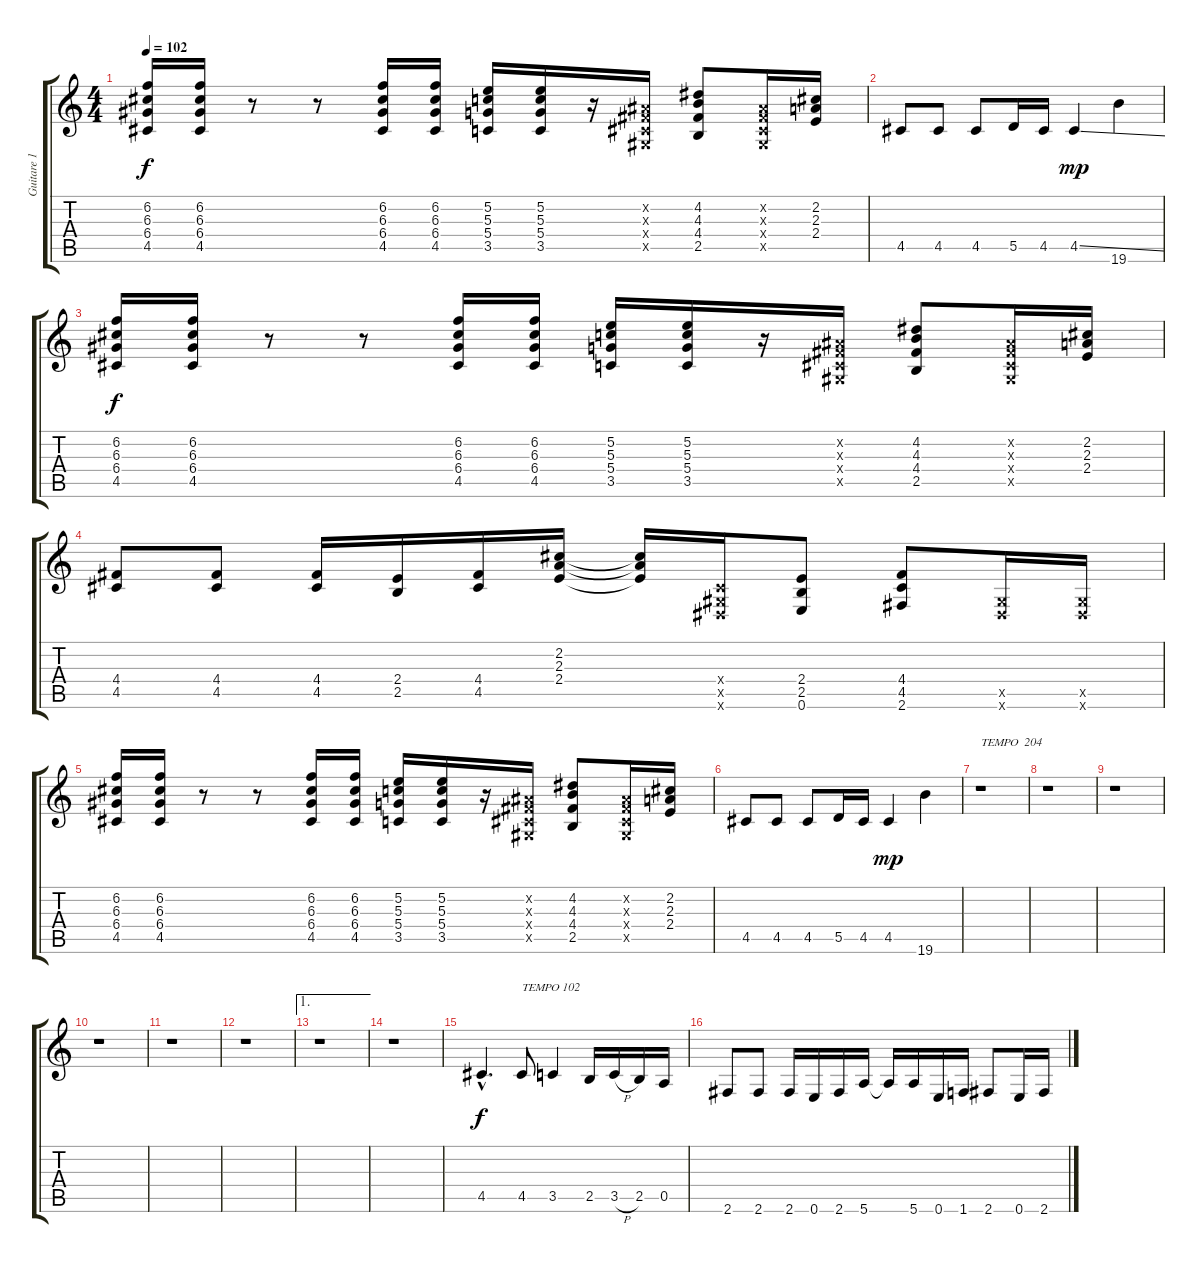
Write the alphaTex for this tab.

\track ("Guitare 1" "Guitare 1") {instrument distortionguitar}
\staff {score tabs}
\tuning (E4 B3 G3 D3 A2 E2) {hide}
\ts (4 4)
\tempo 102
\clef g2
\ks c
(6.2 6.3 6.4 4.5).16{dy f} (6.2 6.3 6.4 4.5).16 r.8 r.8 (6.2 6.3 6.4 4.5).16 (6.2 6.3 6.4 4.5).16 (5.2 5.3 5.4 3.5).16 (5.2 5.3 5.4 3.5).16 r.16 (-1.2{x} -1.3{x} -1.4{x} -1.5{x}).16 (4.2 4.3 4.4 2.5).8 (-1.2{x} -1.3{x} -1.4{x} -1.5{x}).16 (2.2 2.3 2.4).16 |
4.5.8 4.5.8 4.5.8 5.5.16 4.5.16 4.5{ss}.4{dy mp} 19.6.4 |
(6.2 6.3 6.4 4.5).16{dy f} (6.2 6.3 6.4 4.5).16 r.8 r.8 (6.2 6.3 6.4 4.5).16 (6.2 6.3 6.4 4.5).16 (5.2 5.3 5.4 3.5).16 (5.2 5.3 5.4 3.5).16 r.16 (-1.2{x} -1.3{x} -1.4{x} -1.5{x}).16 (4.2 4.3 4.4 2.5).8 (-1.2{x} -1.3{x} -1.4{x} -1.5{x}).16 (2.2 2.3 2.4).16 |
(4.4 4.5).8 (4.4 4.5).8 (4.4 4.5).16 (2.4 2.5).16 (4.4 4.5).16 (2.2 2.3 2.4).16 (2.2{t} 2.3{t} 2.4{t}).16 (-1.4{x} -1.5{x} -1.6{x}).16 (2.4 2.5 0.6).8 (4.4 4.5 2.6).8 (-1.5{x} -1.6{x}).16 (-1.5{x} -1.6{x}).16 |
(6.2 6.3 6.4 4.5).16 (6.2 6.3 6.4 4.5).16 r.8 r.8 (6.2 6.3 6.4 4.5).16 (6.2 6.3 6.4 4.5).16 (5.2 5.3 5.4 3.5).16 (5.2 5.3 5.4 3.5).16 r.16 (-1.2{x} -1.3{x} -1.4{x} -1.5{x}).16 (4.2 4.3 4.4 2.5).8 (-1.2{x} -1.3{x} -1.4{x} -1.5{x}).16 (2.2 2.3 2.4).16 |
4.5.8 4.5.8 4.5.8 5.5.16 4.5.16 4.5.4{dy mp} 19.6.4 |
r.1{txt "TEMPO  204"} |
r.1 |
r.1 |
r.1 |
r.1 |
r.1 |
\ae 1
r.1 |
r.1 |
4.5{hac}.4{d dy f} 4.5.8{txt "TEMPO 102"} 3.5.4 2.5.16 3.5{h}.16 2.5.16 0.5.16 |
2.6.8 2.6.8 2.6.16 0.6.16 2.6.16 5.6.16 5.6{t}.16 5.6.16 0.6.16 1.6.16 2.6.8 0.6.16 2.6.16
